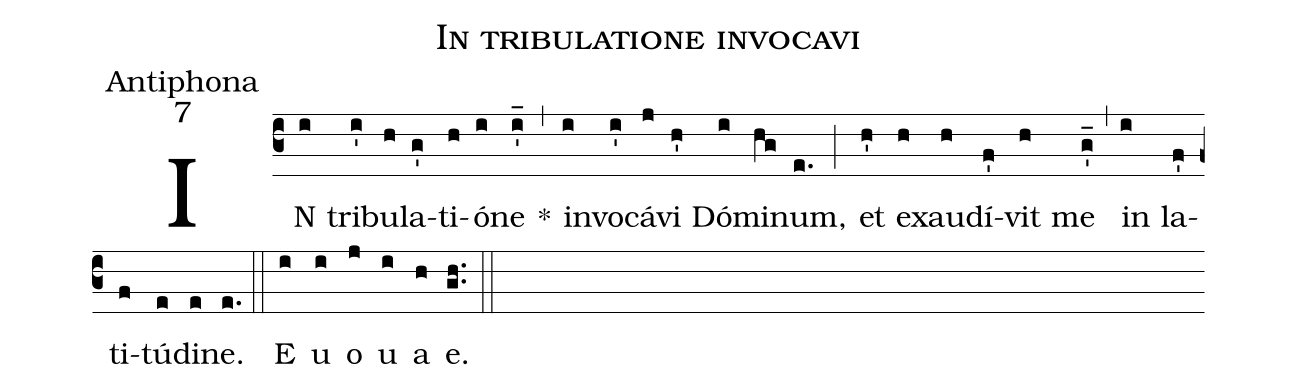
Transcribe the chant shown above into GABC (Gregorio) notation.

name:In tribulatione invocavi;
office-part:Antiphona;
mode:7;
%%
(c3) IN(i) tri(i')bu(h)la(g')ti(h)ó(i)ne(i'_) *(,) in(i)vo(i')cá(j)vi(h') Dó(i)mi(hg)num,(e.) (;) et(h') ex(h)au(h)dí(f')vit(h) me(g'_) (,) in(i) la(f')ti(f)tú(e)di(e)ne.(e.) (::) <eu>E(i) u(i) o(j) u(i) a(h) e.</eu>(gh..) (::)
